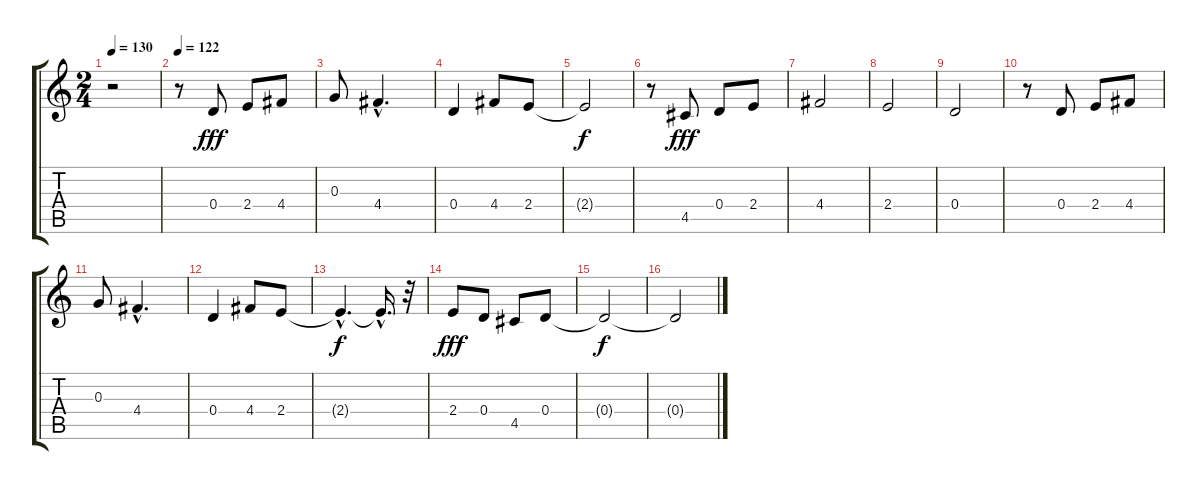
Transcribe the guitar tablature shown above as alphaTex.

\track "" {instrument electricguitarclean}
\staff {score tabs}
\tuning (E4 B3 G3 D3 A2 E2) {hide}
\ts (2 4)
\tempo 130
\clef g2
\ks c
r.2{dy fff instrument electricguitarclean} |
\tempo 122
r.8 0.4.8 2.4.8 4.4.8 |
0.3.8 4.4{hac}.4{d} |
0.4.4 4.4.8 2.4.8 |
2.4{t}.2{dy f} |
r.8 4.5.8{dy fff} 0.4.8 2.4.8 |
4.4.2 |
2.4.2 |
0.4.2 |
r.8 0.4.8 2.4.8 4.4.8 |
0.3.8 4.4{hac}.4{d} |
0.4.4 4.4.8 2.4.8 |
2.4{hac t}.4{d dy f} 2.4{hac t}.16{d} r.32 |
2.4.8{dy fff} 0.4.8 4.5.8 0.4.8 |
0.4{t}.2{dy f} |
0.4{t}.2
